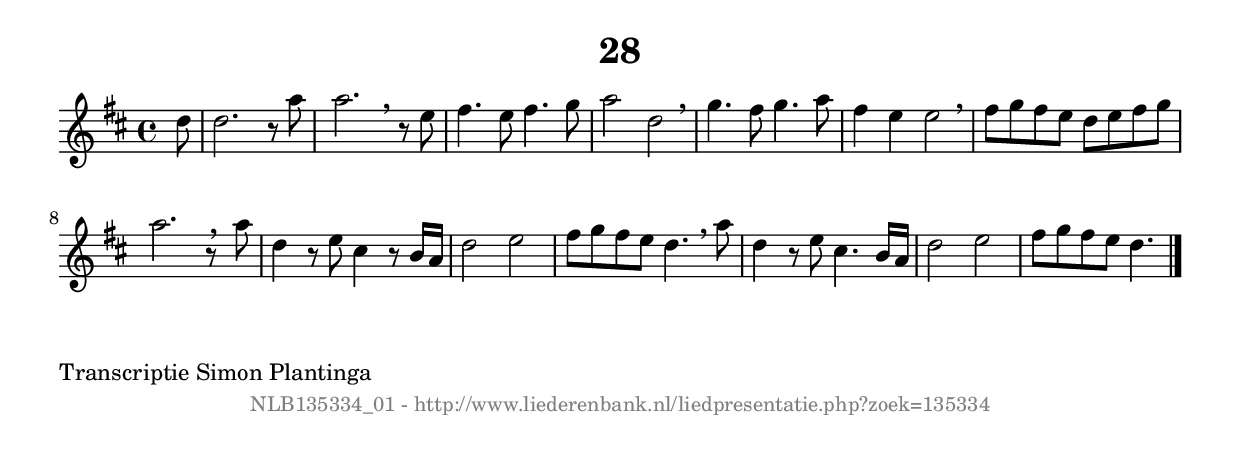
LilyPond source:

%
% produced by wce2krn 1.64 (7 June 2014)
%
\version"2.16"
#(append! paper-alist '(("long" . (cons (* 210 mm) (* 2000 mm)))))
#(set-default-paper-size "long")
sb = {\breathe}
mBreak = {\breathe }
bBreak = {\breathe }
x = {\once\override NoteHead #'style = #'cross }
gl=\glissando
itime={\override Staff.TimeSignature #'stencil = ##f }
ficta = {\once\set suggestAccidentals = ##t}
fine = {\once\override Score.RehearsalMark #'self-alignment-X = #1 \mark \markup {\italic{Fine}}}
dc = {\once\override Score.RehearsalMark #'self-alignment-X = #1 \mark \markup {\italic{D.C.}}}
dcf = {\once\override Score.RehearsalMark #'self-alignment-X = #1 \mark \markup {\italic{D.C. al Fine}}}
dcc = {\once\override Score.RehearsalMark #'self-alignment-X = #1 \mark \markup {\italic{D.C. al Coda}}}
ds = {\once\override Score.RehearsalMark #'self-alignment-X = #1 \mark \markup {\italic{D.S.}}}
dsf = {\once\override Score.RehearsalMark #'self-alignment-X = #1 \mark \markup {\italic{D.S. al Fine}}}
dsc = {\once\override Score.RehearsalMark #'self-alignment-X = #1 \mark \markup {\italic{D.S. al Coda}}}
pv = {\set Score.repeatCommands = #'((volta "1"))}
sv = {\set Score.repeatCommands = #'((volta "2"))}
tv = {\set Score.repeatCommands = #'((volta "3"))}
qv = {\set Score.repeatCommands = #'((volta "4"))}
xv = {\set Score.repeatCommands = #'((volta #f))}
\header{ tagline = ""
title = "28"
}
\score {{
\key d \major
\relative g'
{
\set melismaBusyProperties = #'()
\partial 32*4
\time 4/4
\tempo 4=120
\override Score.MetronomeMark #'transparent = ##t
\override Score.RehearsalMark #'break-visibility = #(vector #t #t #f)
d'8 | d2. r8 a'8 | a2. \sb r8 e8 | fis4. e8 fis4. g8 | a2 d,2 \sb | g4. fis8 g4. a8 | fis4 e4 e2 \sb | fis8 g8 fis8 e8 d8 e8 fis8 g8 | a2. r8 \bar ":|:" \bBreak
a8 | d,4 r8 e8 cis4 r8 b16 a16 | d2 e2 | fis8 g8 fis8 e8 d4. \sb a'8 | d,4 r8 e8 cis4. b16 a16 | d2 e2 | fis8 g8 fis8 e8 d4. \bar "|."
 }}
 \midi { }
 \layout {
            indent = 0.0\cm
}
}
\markup { \wordwrap-string #" 
Transcriptie Simon Plantinga
"}
\markup { \vspace #0 } \markup { \with-color #grey \fill-line { \center-column { \smaller "NLB135334_01 - http://www.liederenbank.nl/liedpresentatie.php?zoek=135334" } } }
